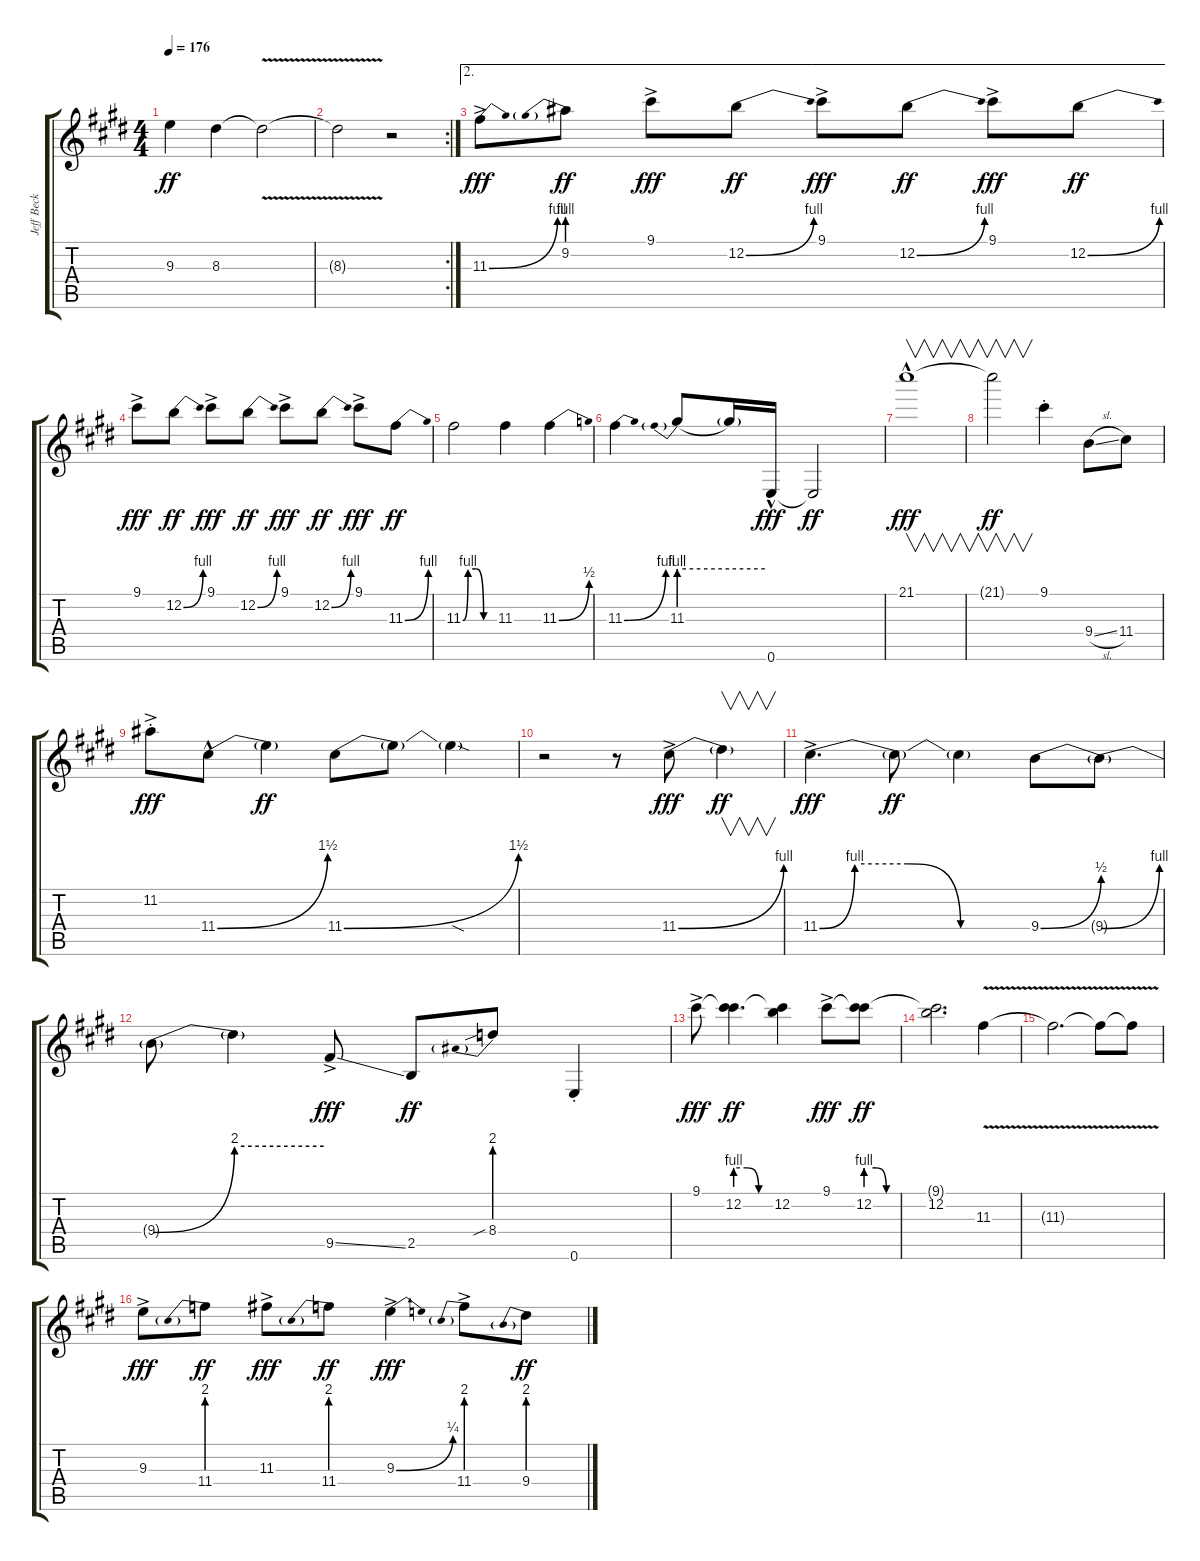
\track ("Jeff Beck Lead Guitar" "Jeff Beck ") {instrument overdrivenguitar}
\staff {score tabs}
\tuning (E4 B3 G3 D3 A2 E2) {hide}
\ts (4 4)
\tempo 176
\clef g2
\ks e
9.3.4{dy ff} 8.3.4 8.3{v t}.2 |
\rc 2
8.3{v t}.2 r.2 |
\ae 2
11.3{be (bend 0 0 60 4) ac}.8{dy fff} 9.2{be (prebend 0 4 60 4)}.8{dy ff} 9.1{ac}.8{dy fff} 12.2{be (bend 0 0 60 4)}.8{dy ff} 9.1{ac}.8{dy fff} 12.2{be (bend 0 0 60 4)}.8{dy ff} 9.1{ac}.8{dy fff} 12.2{be (bend 0 0 60 4)}.8{dy ff} |
9.1{ac}.8{dy fff} 12.2{be (bend 0 0 60 4)}.8{dy ff} 9.1{ac}.8{dy fff} 12.2{be (bend 0 0 60 4)}.8{dy ff} 9.1{ac}.8{dy fff} 12.2{be (bend 0 0 60 4)}.8{dy ff} 9.1{ac}.8{dy fff} 11.3{be (bend 0 0 60 4)}.8{dy ff} |
11.3{be (custom 0 0 10 4 25 4 40 0 60 0)}.2 11.3.4 11.3{be (bend 0 0 60 2)}.4 |
11.3{be (bend 0 0 60 4)}.4 11.3{be (prebend 0 4 60 4)}.8 11.3{be (hold 0 4 60 4) t}.16 0.6{hac}.16{dy fff} 0.6{t}.2{dy ff} |
21.1{hac}.1{v dy fff} |
21.1{t}.2{v dy ff} 9.1{st}.4 9.4{sl}.8 11.4.8 |
11.2{ac st}.8{dy fff} 11.4{be (bend 0 0 60 6) hac}.8 11.4{t}.4{dy ff} 11.4{be (bend 0 0 60 6)}.8 11.4{t}.8 11.4{sod t}.4 |
r.2 r.8 11.4{be (bend 0 0 60 4) ac}.8{dy fff} 11.4{t}.4{v dy ff} |
11.4{be (custom 0 0 10 4 25 4 40 0 60 0) ac}.4{d dy fff} 11.4{t}.8{dy ff} 11.4{t}.4 9.4{be (bend 0 0 60 2)}.8 9.4{be (bend 0 0 60 4) t}.8 |
9.4{be (bend 0 0 60 8) t}.8 9.4{be (hold 0 8 60 8) t}.4 9.5{ss ac}.8{dy fff} 2.5.8{dy ff} 8.4{be (prebend 0 8 60 8) sib}.8 0.6{st}.4 |
9.1{ac}.8{dy fff} (9.1{t} 12.2{be (custom 0 4 20 4 40 0 60 0)}).4{d dy ff} (9.1{t} 12.2).4 9.1{ac}.8{dy fff} (9.1{t} 12.2{be (custom 0 4 20 4 40 0 60 0)}).8{dy ff} |
(9.1{t} 12.2).2{d} 11.3{v}.4 |
11.3{v t}.2{d} 11.3{v t}.8 11.3{v t}.8 |
9.3{ac}.8{dy fff} 11.4{be (prebend 0 8 60 8)}.8{dy ff} 11.3{ac}.8{dy fff} 11.4{be (prebend 0 8 60 8)}.8{dy ff} 9.3{be (bend 0 0 60 1) ac}.4{dy fff} 11.4{be (prebend 0 8 60 8) ac}.8 9.4{be (prebend 0 8 60 8)}.8{dy ff}
